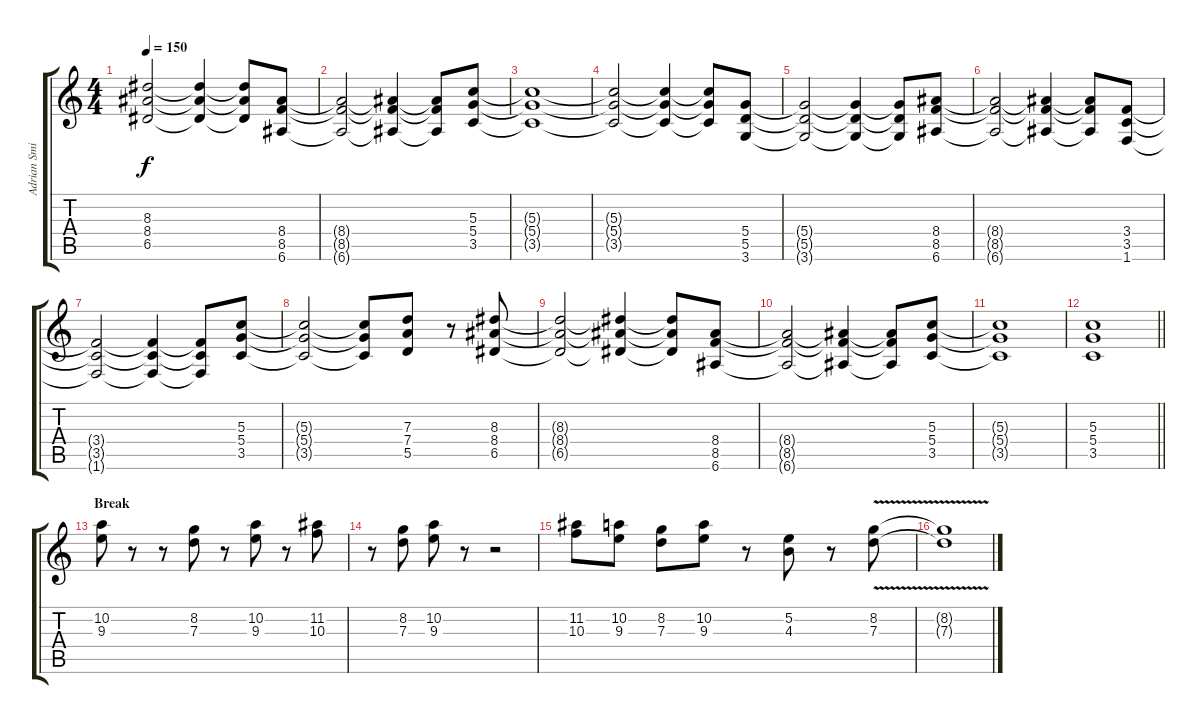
\track ("Adrian Smith" "Adrian Smi") {instrument distortionguitar}
\staff {score tabs}
\tuning (E4 B3 G3 D3 A2 E2) {hide}
\ts (4 4)
\tempo 150
\clef g2
\ks c
(8.3{t} 8.4{t} 6.5{t}).2{dy f} (8.3{t} 8.4{t} 6.5{t}).4 (8.3{t} 8.4{t} 6.5{t}).8 (8.4 8.5 6.6).8 |
(8.4{t} 8.5{t} 6.6{t}).2 (8.4{t} 8.5{t} 6.6{t}).4 (8.4{t} 8.5{t} 6.6{t}).8 (5.3 5.4 3.5).8 |
(5.3{t} 5.4{t} 3.5{t}).1 |
(5.3{t} 5.4{t} 3.5{t}).2 (5.3{t} 5.4{t} 3.5{t}).4 (5.3{t} 5.4{t} 3.5{t}).8 (5.4 5.5 3.6).8 |
(5.4{t} 5.5{t} 3.6{t}).2 (5.4{t} 5.5{t} 3.6{t}).4 (5.4{t} 5.5{t} 3.6{t}).8 (8.4 8.5 6.6).8 |
(8.4{t} 8.5{t} 6.6{t}).2 (8.4{t} 8.5{t} 6.6{t}).4 (8.4{t} 8.5{t} 6.6{t}).8 (3.4 3.5 1.6).8 |
(3.4{t} 3.5{t} 1.6{t}).2 (3.4{t} 3.5{t} 1.6{t}).4 (3.4{t} 3.5{t} 1.6{t}).8 (5.3 5.4 3.5).8 |
(5.3{t} 5.4{t} 3.5{t}).2 (5.3{t} 5.4{t} 3.5{t}).8 (7.3 7.4 5.5).8 r.8 (8.3 8.4 6.5).8 |
(8.3{t} 8.4{t} 6.5{t}).2 (8.3{t} 8.4{t} 6.5{t}).4 (8.3{t} 8.4{t} 6.5{t}).8 (8.4 8.5 6.6).8 |
(8.4{t} 8.5{t} 6.6{t}).2 (8.4{t} 8.5{t} 6.6{t}).4 (8.4{t} 8.5{t} 6.6{t}).8 (5.3 5.4 3.5).8 |
(5.3{t} 5.4{t} 3.5{t}).1 |
\barLineRight lightlight
(5.3 5.4 3.5).1 |
\section ("" "Break")
(10.2 9.3).8 r.8 r.8 (8.2 7.3).8 r.8 (10.2 9.3).8 r.8 (11.2 10.3).8 |
r.8 (8.2 7.3).8 (10.2 9.3).8 r.8 r.2 |
(11.2 10.3).8 (10.2 9.3).8 (8.2 7.3).8 (10.2 9.3).8 r.8 (5.2 4.3).8 r.8 (8.2{v} 7.3{v}).8 |
(8.2{t} 7.3{t}).1
